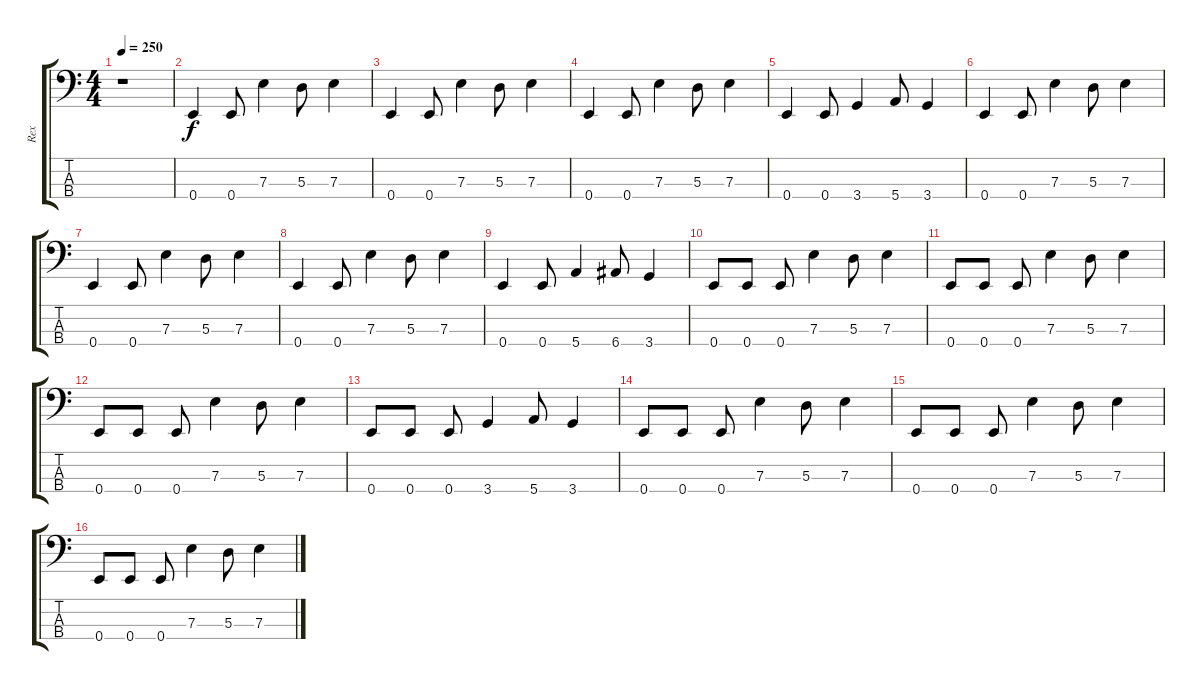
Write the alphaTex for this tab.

\track ("Rex" "Rex") {instrument electricbasspick}
\staff {score tabs}
\tuning (G2 D2 A1 E1) {hide}
\ts (4 4)
\tempo 250
\clef f4
\ks c
r.1{dy f instrument electricbasspick} |
0.4.4 0.4.8 7.3.4 5.3.8 7.3.4 |
0.4.4 0.4.8 7.3.4 5.3.8 7.3.4 |
0.4.4 0.4.8 7.3.4 5.3.8 7.3.4 |
0.4.4 0.4.8 3.4.4 5.4.8 3.4.4 |
0.4.4 0.4.8 7.3.4 5.3.8 7.3.4 |
0.4.4 0.4.8 7.3.4 5.3.8 7.3.4 |
0.4.4 0.4.8 7.3.4 5.3.8 7.3.4 |
0.4.4 0.4.8 5.4.4 6.4.8 3.4.4 |
0.4.8 0.4.8 0.4.8 7.3.4 5.3.8 7.3.4 |
0.4.8 0.4.8 0.4.8 7.3.4 5.3.8 7.3.4 |
0.4.8 0.4.8 0.4.8 7.3.4 5.3.8 7.3.4 |
0.4.8 0.4.8 0.4.8 3.4.4 5.4.8 3.4.4 |
0.4.8 0.4.8 0.4.8 7.3.4 5.3.8 7.3.4 |
0.4.8 0.4.8 0.4.8 7.3.4 5.3.8 7.3.4 |
0.4.8 0.4.8 0.4.8 7.3.4 5.3.8 7.3.4
